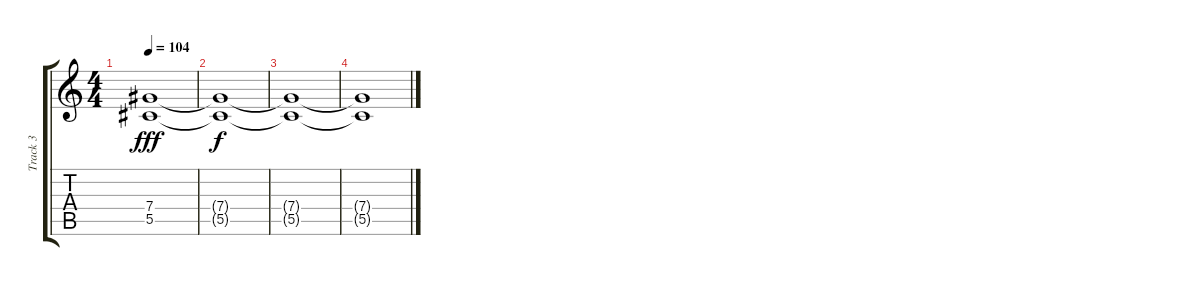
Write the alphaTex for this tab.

\track ("Track 3" "Track 3") {instrument distortionguitar}
\staff {score tabs}
\tuning (Eb4 Bb3 Gb3 Db3 Ab2 Eb2) {hide}
\ts (4 4)
\tempo 104
\clef g2
\ks c
(7.4 5.5).1{dy fff volume 0} |
(7.4{t} 5.5{t}).1{dy f} |
(7.4{t} 5.5{t}).1 |
(7.4{t} 5.5{t}).1
